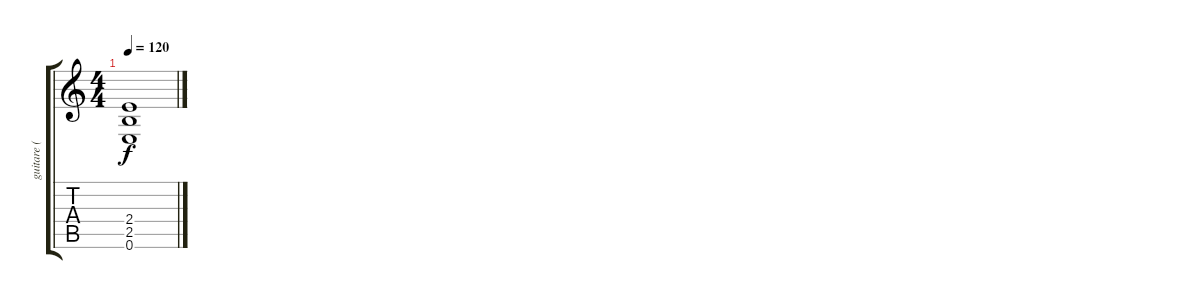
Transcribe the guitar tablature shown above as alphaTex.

\track ("guitare ( Vinnie Stigma ) " "guitare ( ") {instrument distortionguitar}
\staff {score tabs}
\tuning (E4 B3 G3 D3 A2 E2) {hide}
\ts (4 4)
\tempo 120
\clef g2
\ks c
(2.4 2.5 0.6).1{dy f}
